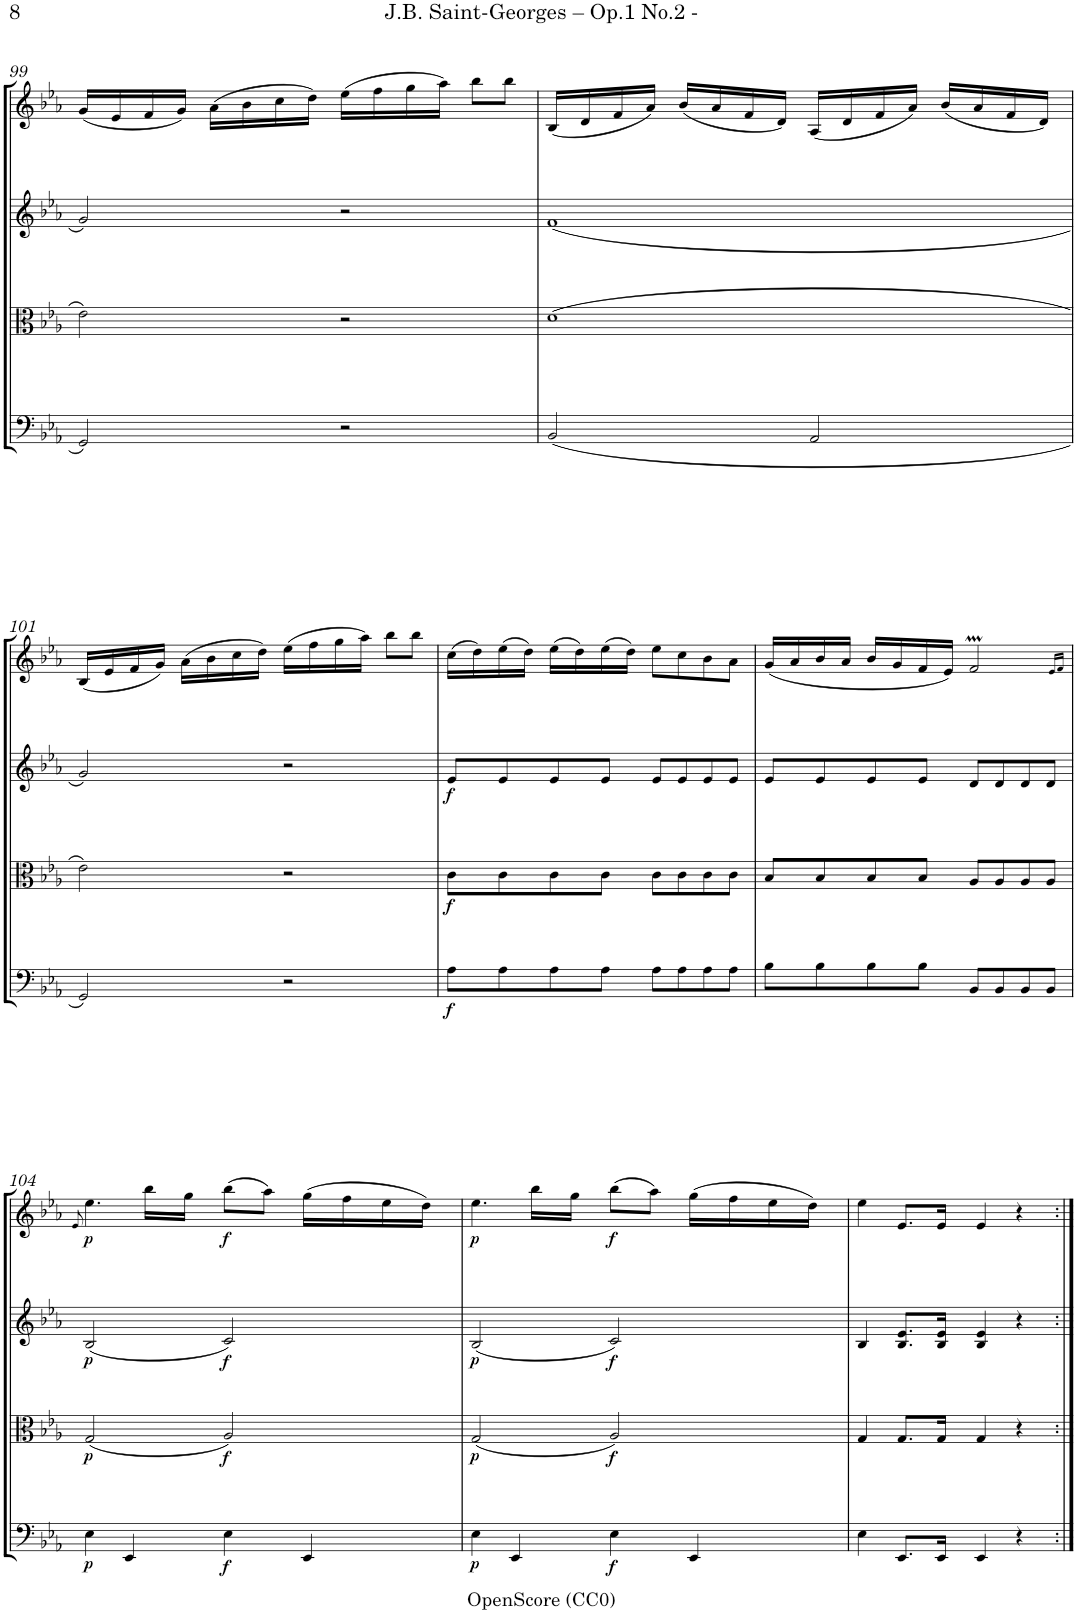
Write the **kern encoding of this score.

**kern	**dynam	**kern	**dynam	**kern	**dynam	**kern	**dynam
*part4	*part4	*part3	*part3	*part2	*part2	*part1	*part1
*staff4	*staff4	*staff3	*staff3	*staff2	*staff2	*staff1	*staff1
*I"Violoncello	*	*I"Viola	*	*I"Violin 2	*	*I"Violin 1	*
*I'Vc	*	*I'Vla	*	*I'Vln	*	*I'Vln	*
!!LO:PB:g=z
*clefF4	*	*clefC3	*	*clefG2	*	*clefG2	*
*k[b-e-a-]	*	*k[b-e-a-]	*	*k[b-e-a-]	*	*k[b-e-a-]	*
*M2/2	*	*M2/2	*	*M2/2	*	*M2/2	*
=99	=99	=99	=99	=99	=99	=99	=99
2GG/	.	2e-\	.	2g/	.	(16g/LL	.
.	.	.	.	.	.	16e-/	.
.	.	.	.	.	.	16f/	.
.	.	.	.	.	.	16g/JJ)	.
.	.	.	.	.	.	(16a-\LL	.
.	.	.	.	.	.	16b-\	.
.	.	.	.	.	.	16cc\	.
.	.	.	.	.	.	16dd\JJ)	.
2r	.	2r	.	2r	.	(16ee-\LL	.
.	.	.	.	.	.	16ff\	.
.	.	.	.	.	.	16gg\	.
.	.	.	.	.	.	16aa-\JJ)	.
.	.	.	.	.	.	8bb-\L	.
.	.	.	.	.	.	8bb-\J	.
=100	=100	=100	=100	=100	=100	=100	=100
(2BB-/	.	(1d	.	(1f	.	(16B-/LL	.
.	.	.	.	.	.	16d/	.
.	.	.	.	.	.	16f/	.
.	.	.	.	.	.	16a-/JJ)	.
.	.	.	.	.	.	(16b-/LL	.
.	.	.	.	.	.	16a-/	.
.	.	.	.	.	.	16f/	.
.	.	.	.	.	.	16d/JJ)	.
2AA-/	.	.	.	.	.	(16A-/LL	.
.	.	.	.	.	.	16d/	.
.	.	.	.	.	.	16f/	.
.	.	.	.	.	.	16a-/JJ)	.
.	.	.	.	.	.	(16b-/LL	.
.	.	.	.	.	.	16a-/	.
.	.	.	.	.	.	16f/	.
.	.	.	.	.	.	16d/JJ)	.
!!LO:LB:g=z
=101	=101	=101	=101	=101	=101	=101	=101
2GG/)	.	2e-\)	.	2g/)	.	(16B-/LL	.
.	.	.	.	.	.	16e-/	.
.	.	.	.	.	.	16f/	.
.	.	.	.	.	.	16g/JJ)	.
.	.	.	.	.	.	(16a-\LL	.
.	.	.	.	.	.	16b-\	.
.	.	.	.	.	.	16cc\	.
.	.	.	.	.	.	16dd\JJ)	.
2r	.	2r	.	2r	.	(16ee-\LL	.
.	.	.	.	.	.	16ff\	.
.	.	.	.	.	.	16gg\	.
.	.	.	.	.	.	16aa-\JJ)	.
.	.	.	.	.	.	8bb-\L	.
.	.	.	.	.	.	8bb-\J	.
=102	=102	=102	=102	=102	=102	=102	=102
!	!LO:DY:b	!	!LO:DY:b	!	!LO:DY:b	!	!
8A-\L	f	8c\L	f	8e-/L	f	(16cc\LL	.
.	.	.	.	.	.	16dd\)	.
8A-\	.	8c\	.	8e-/	.	(16ee-\	.
.	.	.	.	.	.	16dd\JJ)	.
8A-\	.	8c\	.	8e-/	.	(16ee-\LL	.
.	.	.	.	.	.	16dd\)	.
8A-\J	.	8c\J	.	8e-/J	.	(16ee-\	.
.	.	.	.	.	.	16dd\JJ)	.
8A-\L	.	8c\L	.	8e-/L	.	8ee-\L	.
8A-\	.	8c\	.	8e-/	.	8cc\	.
8A-\	.	8c\	.	8e-/	.	8b-\	.
8A-\J	.	8c\J	.	8e-/J	.	8a-\J	.
=103	=103	=103	=103	=103	=103	=103	=103
8B-\L	.	8B-/L	.	8e-/L	.	(16g/LL	.
.	.	.	.	.	.	16a-/	.
8B-\	.	8B-/	.	8e-/	.	16b-/	.
.	.	.	.	.	.	16a-/JJ	.
8B-\	.	8B-/	.	8e-/	.	16b-/LL	.
.	.	.	.	.	.	16g/	.
8B-\J	.	8B-/J	.	8e-/J	.	16f/	.
.	.	.	.	.	.	16e-/JJ)	.
8BB-/L	.	8A-/L	.	8d/L	.	2fM/	.
8BB-/	.	8A-/	.	8d/	.	.	.
8BB-/	.	8A-/	.	8d/	.	.	.
8BB-/J	.	8A-/J	.	8d/J	.	.	.
.	.	.	.	.	.	16qe-/LL	.
.	.	.	.	.	.	16qf/JJ	.
!!LO:LB:g=z
=104	=104	=104	=104	=104	=104	=104	=104
.	.	.	.	.	.	8qe-/	.
!	!LO:DY:b	!	!LO:DY:b	!	!LO:DY:b	!	!LO:DY:b
4E-\	p	(2G/	p	(2B-/	p	4.ee-\	p
4EE-/	.	.	.	.	.	.	.
.	.	.	.	.	.	16bb-\LL	.
.	.	.	.	.	.	16gg\JJ	.
!	!LO:DY:b	!	!LO:DY:b	!	!LO:DY:b	!	!LO:DY:b
4E-\	f	2A-/)	f	2c/)	f	(8bb-\L	f
.	.	.	.	.	.	8aa-\J)	.
4EE-/	.	.	.	.	.	(16gg\LL	.
.	.	.	.	.	.	16ff\	.
.	.	.	.	.	.	16ee-\	.
.	.	.	.	.	.	16dd\JJ)	.
=105	=105	=105	=105	=105	=105	=105	=105
!	!LO:DY:b	!	!LO:DY:b	!	!LO:DY:b	!	!LO:DY:b
4E-\	p	(2G/	p	(2B-/	p	4.ee-\	p
4EE-/	.	.	.	.	.	.	.
.	.	.	.	.	.	16bb-\LL	.
.	.	.	.	.	.	16gg\JJ	.
!	!LO:DY:b	!	!LO:DY:b	!	!LO:DY:b	!	!LO:DY:b
4E-\	f	2A-/)	f	2c/)	f	(8bb-\L	f
.	.	.	.	.	.	8aa-\J)	.
4EE-/	.	.	.	.	.	(16gg\LL	.
.	.	.	.	.	.	16ff\	.
.	.	.	.	.	.	16ee-\	.
.	.	.	.	.	.	16dd\JJ)	.
=106	=106	=106	=106	=106	=106	=106	=106
4E-\	.	4G/	.	4B-/	.	4ee-\	.
8.EE-/L	.	8.G/L	.	8.B-/ 8.e-/L	.	8.e-/L	.
16EE-/Jk	.	16G/Jk	.	16B-/ 16e-/Jk	.	16e-/Jk	.
4EE-/	.	4G/	.	4B-/ 4e-/	.	4e-/	.
4r	.	4r	.	4r	.	4r	.
=:|!	=:|!	=:|!	=:|!	=:|!	=:|!	=:|!	=:|!
*-	*-	*-	*-	*-	*-	*-	*-
